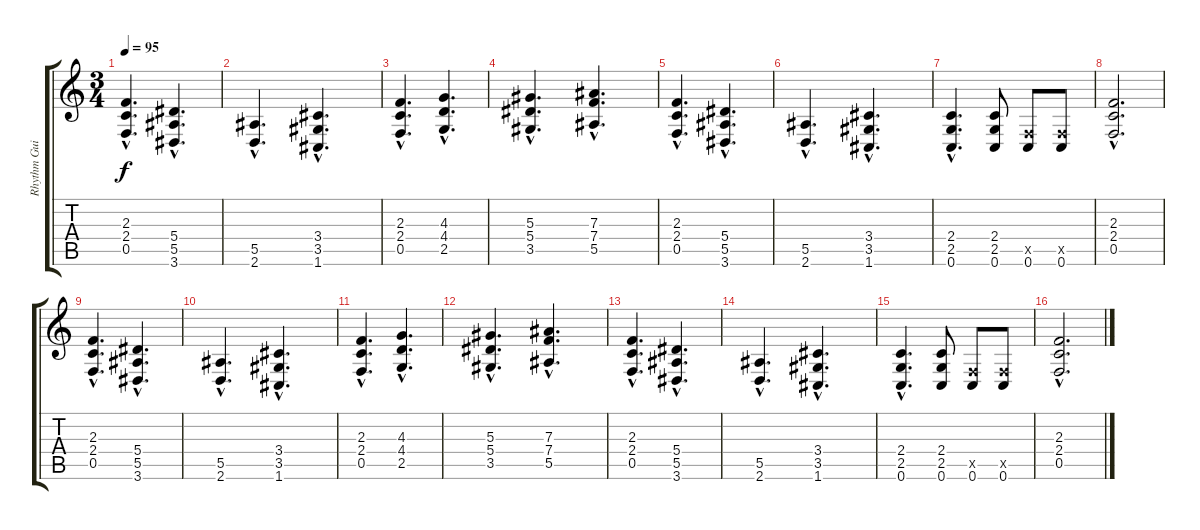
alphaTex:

\track ("Rhythm Guitar I" "Rhythm Gui") {instrument distortionguitar}
\staff {score tabs}
\tuning (C4 G3 Eb3 Bb2 F2 C2) {hide}
\ts (3 4)
\tempo 95
\clef g2
\ks c
(2.3{hac} 2.4{hac} 0.5{hac}).4{d dy f} (5.4{hac} 5.5{hac} 3.6{hac}).4{d} |
(5.5{hac} 2.6{hac}).4{d} (3.4{hac} 3.5{hac} 1.6{hac}).4{d} |
(2.3{hac} 2.4{hac} 0.5{hac}).4{d} (4.3{hac} 4.4{hac} 2.5{hac}).4{d} |
(5.3{hac} 5.4{hac} 3.5{hac}).4{d} (7.3{hac} 7.4{hac} 5.5{hac}).4{d} |
(2.3{hac} 2.4{hac} 0.5{hac}).4{d} (5.4{hac} 5.5{hac} 3.6{hac}).4{d} |
(5.5{hac} 2.6{hac}).4{d} (3.4{hac} 3.5{hac} 1.6{hac}).4{d} |
(2.4{hac} 2.5{hac} 0.6).4{d} (2.4 2.5 0.6).8 (0.5{x} 0.6).8 (0.5{x} 0.6).8 |
(2.3{hac} 2.4{hac} 0.5{hac}).2{d} |
(2.3{hac} 2.4{hac} 0.5{hac}).4{d} (5.4{hac} 5.5{hac} 3.6{hac}).4{d} |
(5.5{hac} 2.6{hac}).4{d} (3.4{hac} 3.5{hac} 1.6{hac}).4{d} |
(2.3{hac} 2.4{hac} 0.5{hac}).4{d} (4.3{hac} 4.4{hac} 2.5{hac}).4{d} |
(5.3{hac} 5.4{hac} 3.5{hac}).4{d} (7.3{hac} 7.4{hac} 5.5{hac}).4{d} |
(2.3{hac} 2.4{hac} 0.5{hac}).4{d} (5.4{hac} 5.5{hac} 3.6{hac}).4{d} |
(5.5{hac} 2.6{hac}).4{d} (3.4{hac} 3.5{hac} 1.6{hac}).4{d} |
(2.4{hac} 2.5{hac} 0.6).4{d} (2.4 2.5 0.6).8 (0.5{x} 0.6).8 (0.5{x} 0.6).8 |
(2.3{hac} 2.4{hac} 0.5{hac}).2{d}
